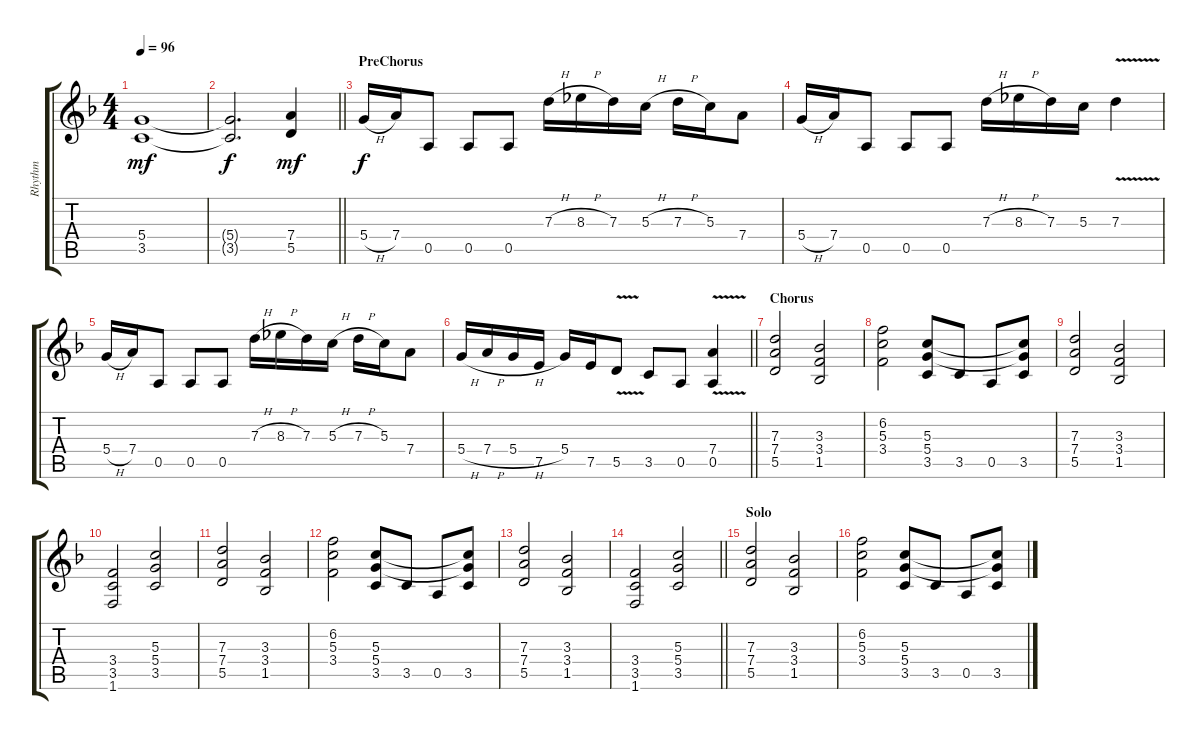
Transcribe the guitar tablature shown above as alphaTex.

\track ("Rhythm" "Rhythm") {instrument distortionguitar}
\staff {score tabs}
\tuning (E4 B3 G3 D3 A2 E2) {hide}
\ts (4 4)
\tempo 96
\clef g2
\ks dminor
(5.4 3.5).1{dy mf} |
\barLineRight lightlight
(5.4{t} 3.5{t}).2{d dy f} (7.4 5.5).4{dy mf} |
\section ("" "PreChorus")
5.4{h}.16{dy f} 7.4.16 0.5.8 0.5.8 0.5.8 7.3{h}.16 8.3{h}.16 7.3.16 5.3{h}.16 7.3{h}.16 5.3.16 7.4.8 |
5.4{h}.16 7.4.16 0.5.8 0.5.8 0.5.8 7.3{h}.16 8.3{h}.16 7.3.16 5.3.16 7.3{v}.4 |
5.4{h}.16 7.4.16 0.5.8 0.5.8 0.5.8 7.3{h}.16 8.3{h}.16 7.3.16 5.3{h}.16 7.3{h}.16 5.3.16 7.4.8 |
\barLineRight lightlight
5.4{h}.16 7.4{h}.16 5.4{h}.16 7.5.16 5.4.16 7.5.16 5.5{v}.8 3.5.8 0.5.8 (7.4{v} 0.5).4 |
\section ("" "Chorus")
(7.3 7.4 5.5).2 (3.3 3.4 1.5).2 |
(6.2 5.3 3.4).2 (5.3 5.4 3.5).8 3.5.8 0.5.8 (5.3{t} 5.4{t} 3.5).8 |
(7.3 7.4 5.5).2 (3.3 3.4 1.5).2 |
(3.4 3.5 1.6).2 (5.3 5.4 3.5).2 |
(7.3 7.4 5.5).2 (3.3 3.4 1.5).2 |
(6.2 5.3 3.4).2 (5.3 5.4 3.5).8 3.5.8 0.5.8 (5.3{t} 5.4{t} 3.5).8 |
(7.3 7.4 5.5).2 (3.3 3.4 1.5).2 |
\barLineRight lightlight
(3.4 3.5 1.6).2 (5.3 5.4 3.5).2 |
\section ("" "Solo")
(7.3 7.4 5.5).2 (3.3 3.4 1.5).2 |
(6.2 5.3 3.4).2 (5.3 5.4 3.5).8 3.5.8 0.5.8 (5.3{t} 5.4{t} 3.5).8
